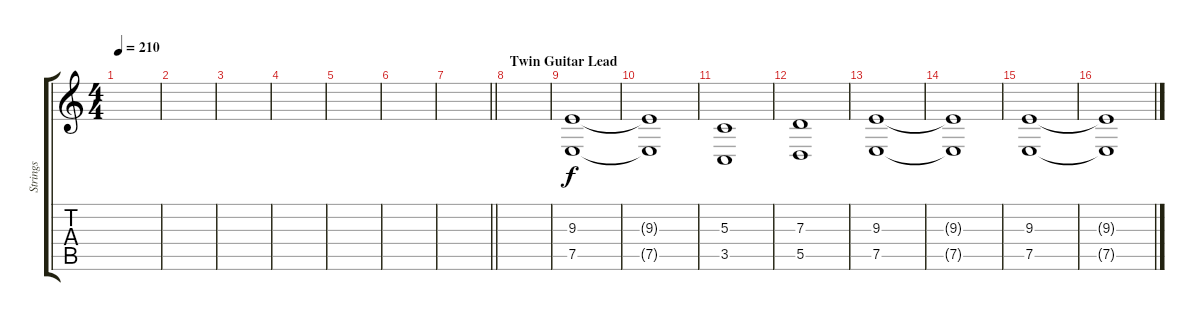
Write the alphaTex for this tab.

\track ("Strings" "Strings") {instrument stringensemble1}
\staff {score tabs}
\tuning (E4 B3 G3 D3 A2 E2) {hide}
\ts (4 4)
\tempo 210
\clef g2
\ks c
|
|
|
|
|
|
\barLineRight lightlight
|
\section ("" "Twin Guitar Lead")
|
(9.3 7.5).1 |
(9.3{t} 7.5{t}).1 |
(5.3 3.5).1 |
(7.3 5.5).1 |
(9.3 7.5).1 |
(9.3{t} 7.5{t}).1 |
(9.3 7.5).1 |
(9.3{t} 7.5{t}).1
